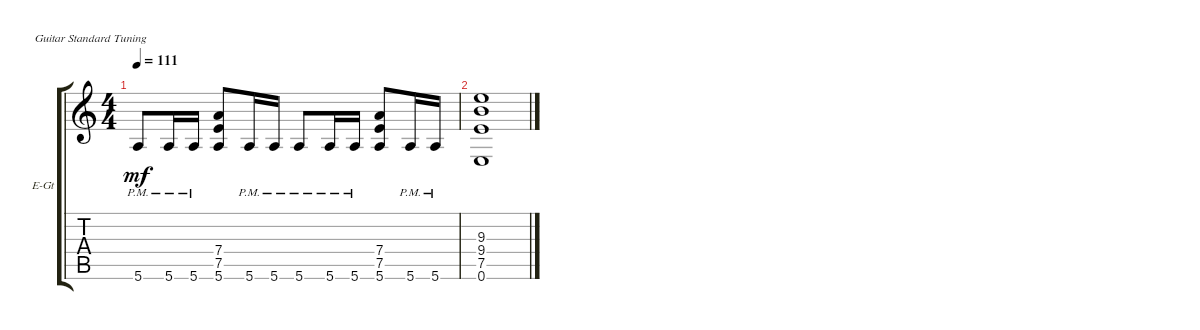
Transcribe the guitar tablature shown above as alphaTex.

\defaultSystemsLayout 4
\bracketExtendMode groupsimilarinstruments
\firstSystemTrackNameOrientation horizontal
\otherSystemsTrackNameOrientation horizontal
\track ("Electric Guitar" "E-Gt") {instrument overdrivenguitar}
\staff {score tabs}
\tuning (E4 B3 G3 D3 A2 E2)
\ts (4 4)
\tempo 111
\clef g2
\ks c
5.6{pm}.8{dy mf} 5.6{pm}.16 5.6{pm}.16 (5.6 7.5 7.4).8 5.6{pm}.16 5.6{pm}.16 5.6{pm}.8 5.6{pm}.16 5.6{pm}.16 (5.6 7.5 7.4).8 5.6{pm}.16 5.6{pm}.16 |
(7.5 9.4 9.3 0.6).1
